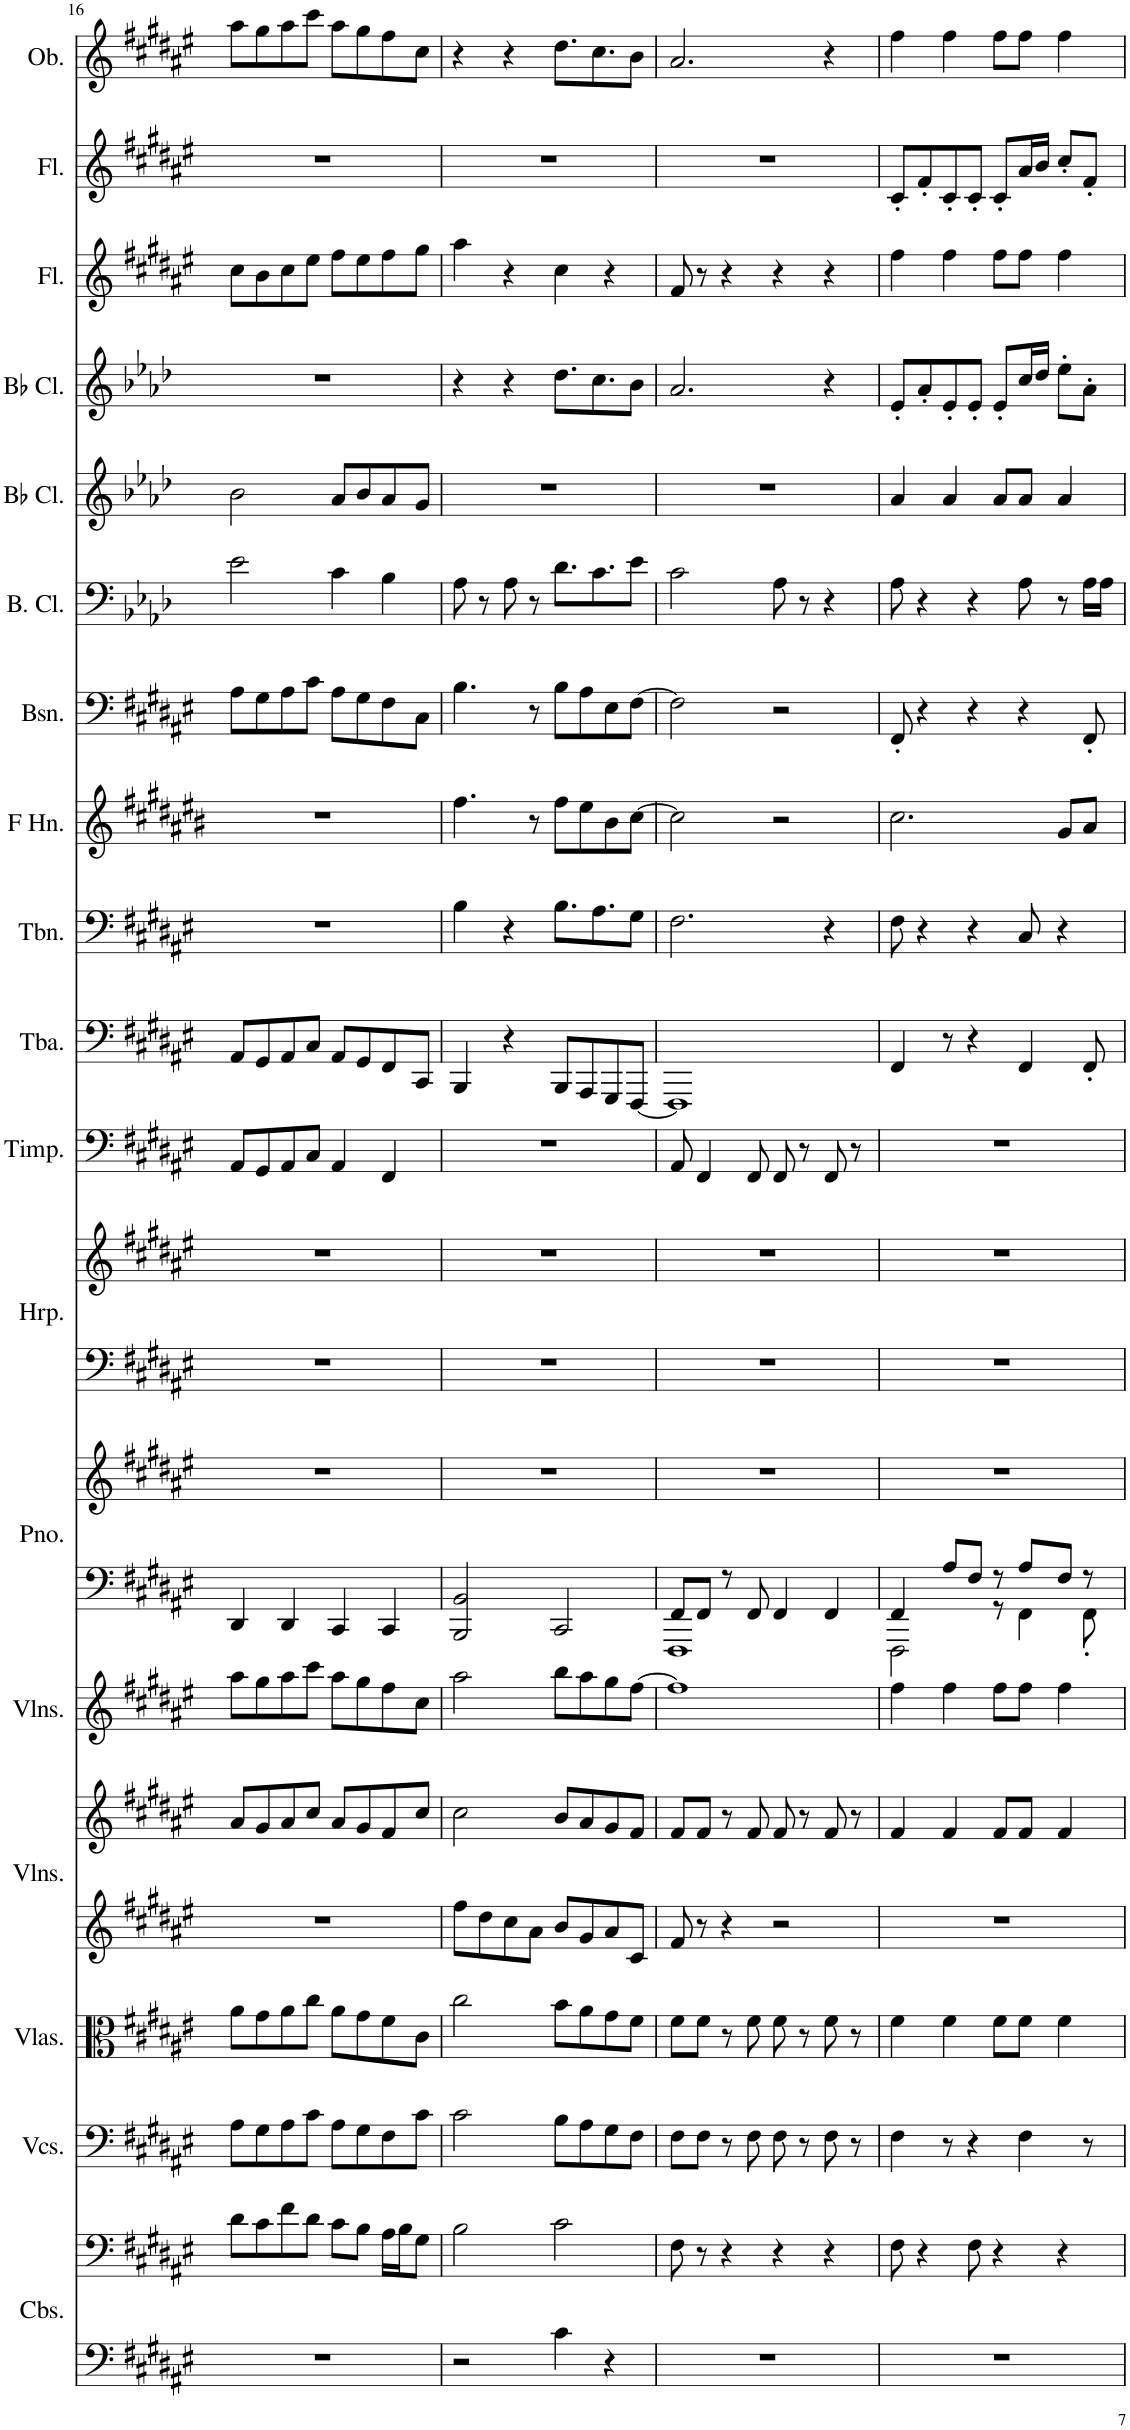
**kern	**kern	**kern	**kern	**kern	**kern	**kern	**kern	**kern	**kern	**kern	**kern	**kern	**kern	**kern	**kern	**kern	**kern	**kern	**kern	**kern	**kern
*part18	*part18	*part17	*part16	*part15	*part15	*part14	*part13	*part13	*part12	*part12	*part11	*part10	*part9	*part8	*part7	*part6	*part5	*part4	*part3	*part2	*part1
*staff22	*staff21	*staff20	*staff19	*staff18	*staff17	*staff16	*staff15	*staff14	*staff13	*staff12	*staff11	*staff10	*staff9	*staff8	*staff7	*staff6	*staff5	*staff4	*staff3	*staff2	*staff1
*I"Contrabasses	*	*I"Violoncellos	*I"Violas	*I"Violins	*	*I"Violins	*I"Piano	*	*I"Harp	*	*I"Timpani	*I"Tuba	*I"Trombone	*I"Horn in F	*I"Bassoon	*I"Bass Clarinet	*I"Bb Clarinet	*I"Bb Clarinet	*I"Flute	*I"Flute	*I"Oboe
*I'Cbs.	*	*I'Vcs.	*I'Vlas.	*I'Vlns.	*	*I'Vlns.	*I'Pno.	*	*I'Hrp.	*	*I'Timp.	*I'Tba.	*I'Tbn.	*	*I'Bsn.	*I'B. Cl.	*I'Bb Cl.	*I'Bb Cl.	*I'Fl.	*I'Fl.	*I'Ob.
!!LO:PB:g=z
*clefF4	*clefF4	*clefF4	*clefC3	*clefG2	*clefG2	*clefG2	*clefF4	*clefG2	*clefF4	*clefG2	*clefF4	*clefF4	*clefF4	*clefG2	*clefF4	*clefF4	*clefG2	*clefG2	*clefG2	*clefG2	*clefG2
*Trd7c12	*Trd7c12	*	*	*	*	*	*	*	*	*	*	*	*	*Trd4c7	*	*Trd8c14	*Trd1c2	*Trd1c2	*	*	*
*k[f#c#g#d#a#e#]	*k[f#c#g#d#a#e#]	*k[f#c#g#d#a#e#]	*k[f#c#g#d#a#e#]	*k[f#c#g#d#a#e#]	*k[f#c#g#d#a#e#]	*k[f#c#g#d#a#e#]	*k[f#c#g#d#a#e#]	*k[f#c#g#d#a#e#]	*k[f#c#g#d#a#e#]	*k[f#c#g#d#a#e#]	*k[f#c#g#d#a#e#]	*k[f#c#g#d#a#e#]	*k[f#c#g#d#a#e#]	*k[f#c#g#d#a#e#b#]	*k[f#c#g#d#a#e#]	*k[b-e-a-d-]	*k[b-e-a-d-]	*k[b-e-a-d-]	*k[f#c#g#d#a#e#]	*k[f#c#g#d#a#e#]	*k[f#c#g#d#a#e#]
*M4/4	*M4/4	*M4/4	*M4/4	*M4/4	*M4/4	*M4/4	*M4/4	*M4/4	*M4/4	*M4/4	*M4/4	*M4/4	*M4/4	*M4/4	*M4/4	*M4/4	*M4/4	*M4/4	*M4/4	*M4/4	*M4/4
=16	=16	=16	=16	=16	=16	=16	=16	=16	=16	=16	=16	=16	=16	=16	=16	=16	=16	=16	=16	=16	=16
1r	8d#\L	8A#\L	8a#\L	1r	8a#/L	8aa#\L	4DD#/	1r	1r	1r	8AA#/L	8AA#/L	1r	1r	8A#\L	2e-\	2b-\	1r	8cc#\L	1r	8aa#\L
.	8c#\	8G#\	8g#\	.	8g#/	8gg#\	.	.	.	.	8GG#/	8GG#/	.	.	8G#\	.	.	.	8b\	.	8gg#\
.	8f#\	8A#\	8a#\	.	8a#/	8aa#\	4DD#/	.	.	.	8AA#/	8AA#/	.	.	8A#\	.	.	.	8cc#\	.	8aa#\
.	8d#\J	8c#\J	8cc#\J	.	8cc#/J	8ccc#\J	.	.	.	.	8C#/J	8C#/J	.	.	8c#\J	.	.	.	8ee#\J	.	8ccc#\J
.	8c#\L	8A#\L	8a#\L	.	8a#/L	8aa#\L	4CC#/	.	.	.	4AA#/	8AA#/L	.	.	8A#\L	4c\	8a-/L	.	8ff#\L	.	8aa#\L
.	8B\J	8G#\	8g#\	.	8g#/	8gg#\	.	.	.	.	.	8GG#/	.	.	8G#\	.	8b-/	.	8ee#\	.	8gg#\
.	16A#\LL	8F#\	8f#\	.	8f#/	8ff#\	4CC#/	.	.	.	4FF#/	8FF#/	.	.	8F#\	4B-\	8a-/	.	8ff#\	.	8ff#\
.	16B\J	.	.	.	.	.	.	.	.	.	.	.	.	.	.	.	.	.	.	.	.
.	8G#\J	8c#\J	8c#\J	.	8cc#/J	8cc#\J	.	.	.	.	.	8CC#/J	.	.	8C#\J	.	8g/J	.	8gg#\J	.	8cc#\J
=17	=17	=17	=17	=17	=17	=17	=17	=17	=17	=17	=17	=17	=17	=17	=17	=17	=17	=17	=17	=17	=17
2r	2B\	2c#\	2cc#\	8ff#\L	2cc#\	2aa#\	2BBB/ 2BB/	1r	1r	1r	1r	4BBB/	4B\	4.ff#\	4.B\	8A-\	1r	4r	4aa#\	1r	4r
.	.	.	.	8dd#\	.	.	.	.	.	.	.	.	.	.	.	8r	.	.	.	.	.
.	.	.	.	8cc#\	.	.	.	.	.	.	.	4r	4r	.	.	8A-\	.	4r	4r	.	4r
.	.	.	.	8a#\J	.	.	.	.	.	.	.	.	.	8r	8r	8r	.	.	.	.	.
4c#\	2c#\	8B\L	8b\L	8b/L	8b/L	8bb\L	2CC#/	.	.	.	.	8BBB/L	8.B\L	8ff#\L	8B\L	8.d-\L	.	8.dd-\L	4cc#\	.	8.dd#\L
.	.	8A#\	8a#\	8g#/	8a#/	8aa#\	.	.	.	.	.	8AAA#/	.	8ee#\	8A#\	.	.	.	.	.	.
.	.	.	.	.	.	.	.	.	.	.	.	.	8.A#\	.	.	8.c\	.	8.cc\	.	.	8.cc#\
4r	.	8G#\	8g#\	8a#/	8g#/	8gg#\	.	.	.	.	.	8GGG#/	.	8b#\	8E#\	.	.	.	4r	.	.
.	.	8F#\J	8f#\J	8c#/J	8f#/J	[8ff#\J	.	.	.	.	.	[8FFF#/J	8G#\J	[8cc#\J	[8F#\J	8e-\J	.	8b-\J	.	.	8b\J
=18	=18	=18	=18	=18	=18	=18	=18	=18	=18	=18	=18	=18	=18	=18	=18	=18	=18	=18	=18	=18	=18
*	*	*	*	*	*	*	*^	*	*	*	*	*	*	*	*	*	*	*	*	*	*
1r	8F#\	8F#\L	8f#\L	8f#/	8f#/L	1ff#]	8FF#/L	1FFF#	1r	1r	1r	8AA#/	1FFF#]	2.F#\	2cc#\]	2F#\]	2c\	1r	2.a-/	8f#/	1r	2.a#/
.	8r	8F#\J	8f#\J	8r	8f#/J	.	8FF#/J	.	.	.	.	4FF#/	.	.	.	.	.	.	.	8r	.	.
.	4r	8r	8r	4r	8r	.	8r	.	.	.	.	.	.	.	.	.	.	.	.	4r	.	.
.	.	8F#\	8f#\	.	8f#/	.	8FF#/	.	.	.	.	8FF#/	.	.	.	.	.	.	.	.	.	.
.	4r	8F#\	8f#\	2r	8f#/	.	4FF#/	.	.	.	.	8FF#/	.	.	2r	2r	8A-\	.	.	4r	.	.
.	.	8r	8r	.	8r	.	.	.	.	.	.	8r	.	.	.	.	8r	.	.	.	.	.
.	4r	8F#\	8f#\	.	8f#/	.	4FF#/	.	.	.	.	8FF#/	.	4r	.	.	4r	.	4r	4r	.	4r
.	.	8r	8r	.	8r	.	.	.	.	.	.	8r	.	.	.	.	.	.	.	.	.	.
=19	=19	=19	=19	=19	=19	=19	=19	=19	=19	=19	=19	=19	=19	=19	=19	=19	=19	=19	=19	=19	=19	=19
1r	8F#\	4F#\	4f#\	1r	4f#/	4ff#\	4FF#/	2FFF#\	1r	1r	1r	1r	4FF#/	8F#\	2.cc#\	8FF#'/	8A-\	4a-/	8e-'/L	4ff#\	8c#'/L	4ff#\
.	4r	.	.	.	.	.	.	.	.	.	.	.	.	4r	.	4r	4r	.	8a-'/	.	8f#'/	.
.	.	8r	4f#\	.	4f#/	4ff#\	8A#/L	.	.	.	.	.	8r	.	.	.	.	4a-/	8e-'/	4ff#\	8c#'/	4ff#\
.	8F#\	4r	.	.	.	.	8F#/J	.	.	.	.	.	4r	4r	.	4r	4r	.	8e-'/J	.	8c#'/J	.
.	4r	.	8f#\L	.	8f#/L	8ff#\L	8r	8r	.	.	.	.	.	.	.	.	.	8a-/L	8e-'/L	8ff#\L	8c#'/L	8ff#\L
.	.	4F#\	8f#\J	.	8f#/J	8ff#\J	8A#/L	4FF#\	.	.	.	.	4FF#/	8C#/	.	4r	8A-\	8a-/J	16cc/L	8ff#\J	16a#/L	8ff#\J
.	.	.	.	.	.	.	.	.	.	.	.	.	.	.	.	.	.	.	16dd-/JJ	.	16b/JJ	.
.	4r	.	4f#\	.	4f#/	4ff#\	8F#/J	.	.	.	.	.	.	4r	8g#/L	.	8r	4a-/	8ee-'\L	4ff#\	8cc#'/L	4ff#\
.	.	8r	.	.	.	.	8r	8FF#'\	.	.	.	.	8FF#'/	.	8a#/J	8FF#'/	16A-\LL	.	8a-'\J	.	8f#'/J	.
.	.	.	.	.	.	.	.	.	.	.	.	.	.	.	.	.	16A-\JJ	.	.	.	.	.
*	*	*	*	*	*	*	*v	*v	*	*	*	*	*	*	*	*	*	*	*	*	*	*
=	=	=	=	=	=	=	=	=	=	=	=	=	=	=	=	=	=	=	=	=	=
*-	*-	*-	*-	*-	*-	*-	*-	*-	*-	*-	*-	*-	*-	*-	*-	*-	*-	*-	*-	*-	*-
